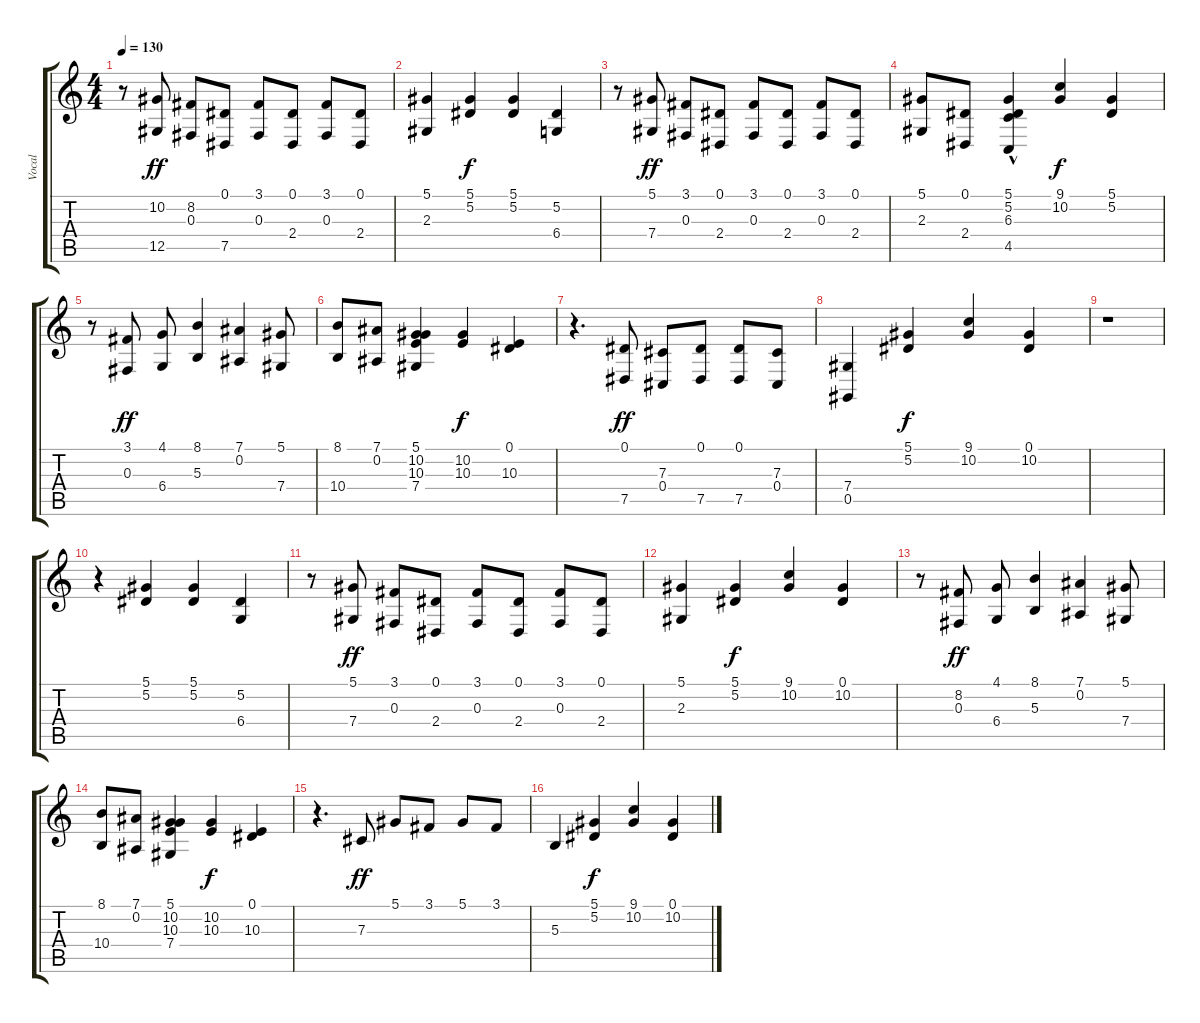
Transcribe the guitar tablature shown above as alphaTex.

\track ("Vocal" "Vocal") {instrument frenchhorn}
\staff {score tabs}
\tuning (Eb4 Bb3 Gb3 Db3 Ab2 Eb2) {hide}
\ts (4 4)
\tempo 130
\clef g2
\ks c
r.8{dy f} (10.2 12.5).8{dy ff} (8.2 0.3).8 (0.1 7.5).8 (3.1 0.3).8 (0.1 2.4).8 (3.1 0.3).8 (0.1 2.4).8 |
(5.1 2.3).4 (5.1 5.2).4{dy f} (5.1 5.2).4 (5.2 6.4).4 |
r.8 (5.1 7.4).8{dy ff} (3.1 0.3).8 (0.1 2.4).8 (3.1 0.3).8 (0.1 2.4).8 (3.1 0.3).8 (0.1 2.4).8 |
(5.1 2.3).8 (0.1 2.4).8 (5.1 5.2 6.3{hac} 4.5{hac}).4 (9.1 10.2).4{dy f} (5.1 5.2).4 |
r.8 (3.1 0.3).8{dy ff} (4.1 6.4).8 (8.1 5.3).4 (7.1 0.2).4 (5.1 7.4).8 |
(8.1 10.4).8 (7.1 0.2).8 (5.1 10.2 10.3 7.4).4 (10.2 10.3).4{dy f} (0.1 10.3).4 |
r.4{d} (0.1 7.5).8{dy ff} (7.3 0.4).8 (0.1 7.5).8 (0.1 7.5).8 (7.3 0.4).8 |
(7.4 0.5).4 (5.1 5.2).4{dy f} (9.1 10.2).4 (0.1 10.2).4 |
r.1 |
r.4 (5.1 5.2).4 (5.1 5.2).4 (5.2 6.4).4 |
r.8 (5.1 7.4).8{dy ff} (3.1 0.3).8 (0.1 2.4).8 (3.1 0.3).8 (0.1 2.4).8 (3.1 0.3).8 (0.1 2.4).8 |
(5.1 2.3).4 (5.1 5.2).4{dy f} (9.1 10.2).4 (0.1 10.2).4 |
r.8 (8.2 0.3).8{dy ff} (4.1 6.4).8 (8.1 5.3).4 (7.1 0.2).4 (5.1 7.4).8 |
(8.1 10.4).8 (7.1 0.2).8 (5.1 10.2 10.3 7.4).4 (10.2 10.3).4{dy f} (0.1 10.3).4 |
r.4{d} 7.3.8{dy ff} 5.1.8 3.1.8 5.1.8 3.1.8 |
5.3.4 (5.1 5.2).4{dy f} (9.1 10.2).4 (0.1 10.2).4
